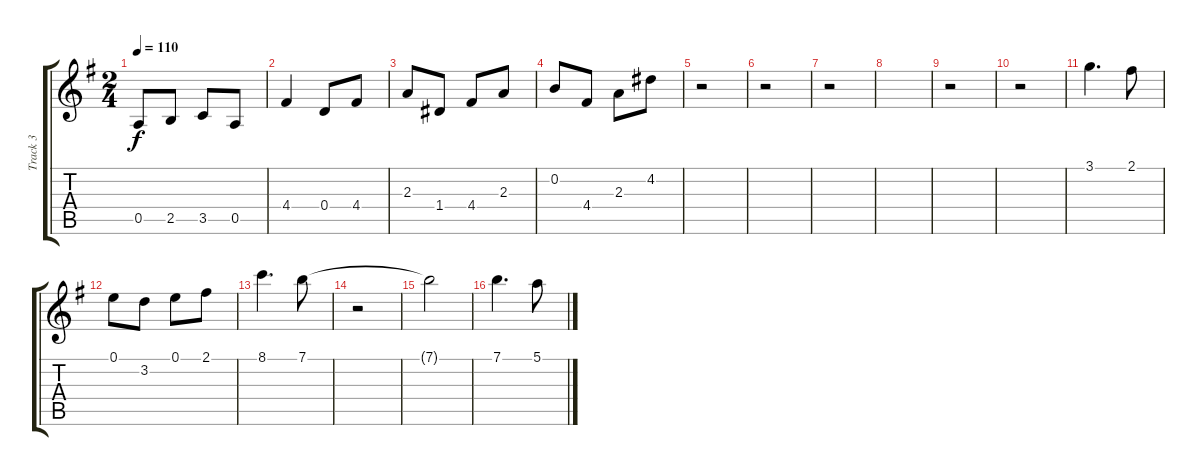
\track ("Track 3" "Track 3") {instrument acousticguitarnylon}
\staff {score tabs}
\tuning (E4 B3 G3 D3 A2 E2) {hide}
\ts (2 4)
\tempo 110
\clef g2
\ks g
0.5.8{dy f} 2.5.8 3.5.8 0.5.8 |
4.4.4 0.4.8 4.4.8 |
2.3.8 1.4.8 4.4.8 2.3.8 |
0.2.8 4.4.8 2.3.8 4.2.8 |
r.2 |
r.2 |
r.2 |
|
r.2 |
r.2 |
3.1.4{d} 2.1.8 |
0.1.8 3.2.8 0.1.8 2.1.8 |
8.1.4{d} 7.1.8 |
r.2 |
7.1{t}.2 |
7.1.4{d} 5.1.8
